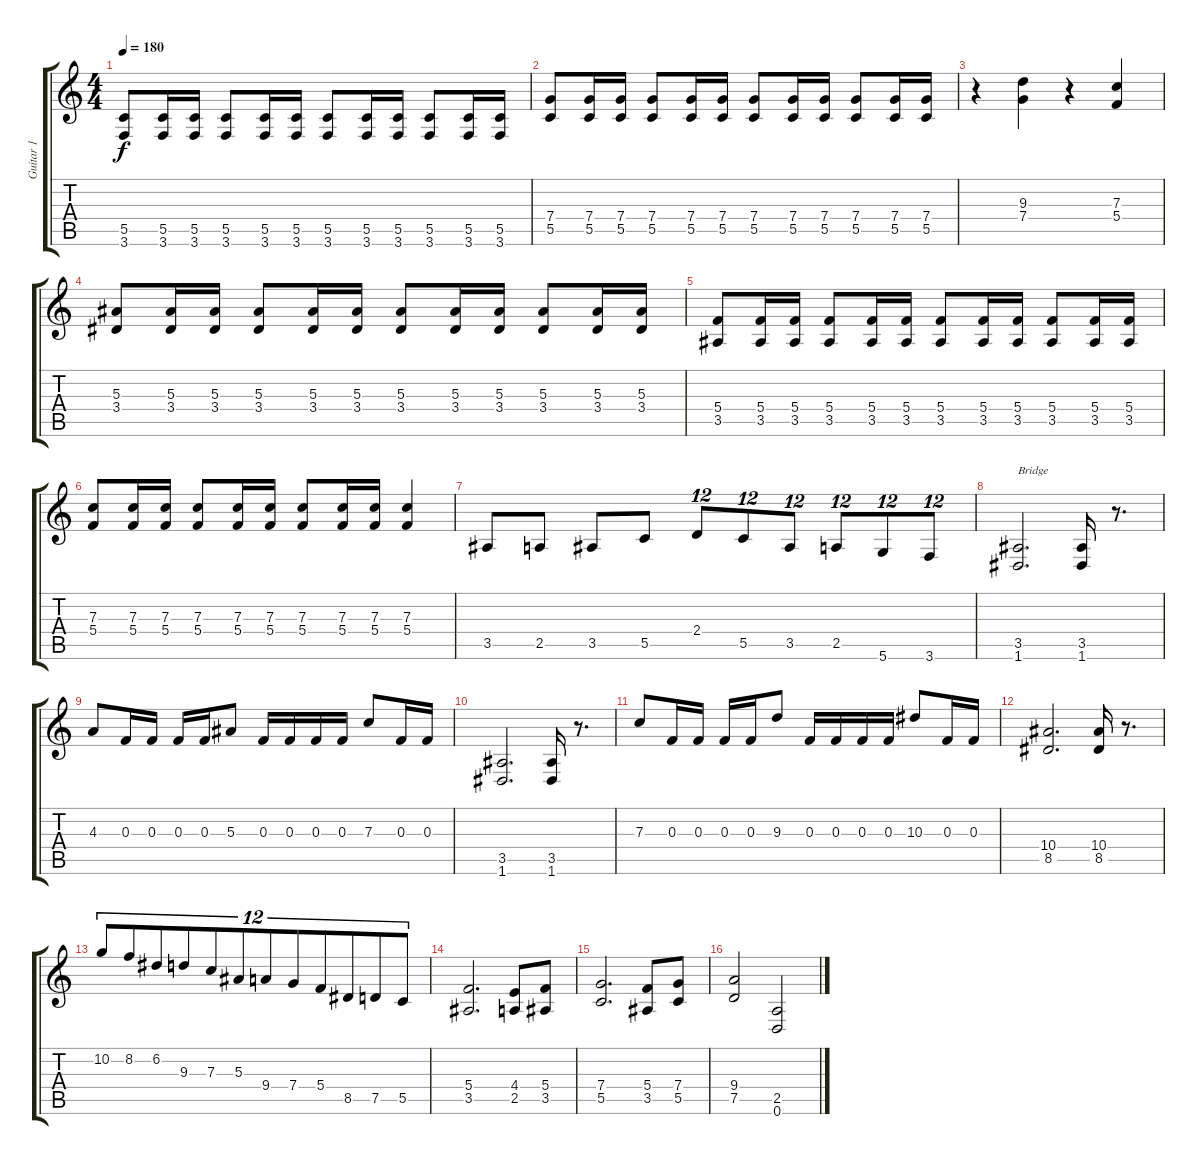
\track ("Guitar 1" "Guitar 1") {instrument acousticguitarnylon}
\staff {score tabs}
\tuning (D4 A3 F3 C3 G2 D2) {hide}
\ts (4 4)
\tempo 180
\clef g2
\ks c
(5.5 3.6).8{dy f} (5.5 3.6).16 (5.5 3.6).16 (5.5 3.6).8 (5.5 3.6).16 (5.5 3.6).16 (5.5 3.6).8 (5.5 3.6).16 (5.5 3.6).16 (5.5 3.6).8 (5.5 3.6).16 (5.5 3.6).16 |
(7.4 5.5).8 (7.4 5.5).16 (7.4 5.5).16 (7.4 5.5).8 (7.4 5.5).16 (7.4 5.5).16 (7.4 5.5).8 (7.4 5.5).16 (7.4 5.5).16 (7.4 5.5).8 (7.4 5.5).16 (7.4 5.5).16 |
r.4 (9.3 7.4).4 r.4 (7.3 5.4).4 |
(5.3 3.4).8 (5.3 3.4).16 (5.3 3.4).16 (5.3 3.4).8 (5.3 3.4).16 (5.3 3.4).16 (5.3 3.4).8 (5.3 3.4).16 (5.3 3.4).16 (5.3 3.4).8 (5.3 3.4).16 (5.3 3.4).16 |
(5.4 3.5).8 (5.4 3.5).16 (5.4 3.5).16 (5.4 3.5).8 (5.4 3.5).16 (5.4 3.5).16 (5.4 3.5).8 (5.4 3.5).16 (5.4 3.5).16 (5.4 3.5).8 (5.4 3.5).16 (5.4 3.5).16 |
(7.3 5.4).8 (7.3 5.4).16 (7.3 5.4).16 (7.3 5.4).8 (7.3 5.4).16 (7.3 5.4).16 (7.3 5.4).8 (7.3 5.4).16 (7.3 5.4).16 (7.3 5.4).4 |
3.5.8 2.5.8 3.5.8 5.5.8 2.4.8{tu (12 8)} 5.5.8{tu (12 8)} 3.5.8{tu (12 8)} 2.5.8{tu (12 8)} 5.6.8{tu (12 8)} 3.6.8{tu (12 8)} |
(3.5 1.6).2{d txt "Bridge"} (3.5 1.6).16 r.8{d} |
4.3.8 0.3.16 0.3.16 0.3.16 0.3.16 5.3.8 0.3.16 0.3.16 0.3.16 0.3.16 7.3.8 0.3.16 0.3.16 |
(3.5 1.6).2{d} (3.5 1.6).16 r.8{d} |
7.3.8 0.3.16 0.3.16 0.3.16 0.3.16 9.3.8 0.3.16 0.3.16 0.3.16 0.3.16 10.3.8 0.3.16 0.3.16 |
(10.4 8.5).2{d} (10.4 8.5).16 r.8{d} |
10.2.8{tu (12 8)} 8.2.8{tu (12 8)} 6.2.8{tu (12 8)} 9.3.8{tu (12 8)} 7.3.8{tu (12 8)} 5.3.8{tu (12 8)} 9.4.8{tu (12 8)} 7.4.8{tu (12 8)} 5.4.8{tu (12 8)} 8.5.8{tu (12 8)} 7.5.8{tu (12 8)} 5.5.8{tu (12 8)} |
(5.4 3.5).2{d} (4.4 2.5).8 (5.4 3.5).8 |
(7.4 5.5).2{d} (5.4 3.5).8 (7.4 5.5).8 |
(9.4 7.5).2 (2.5 0.6).2
